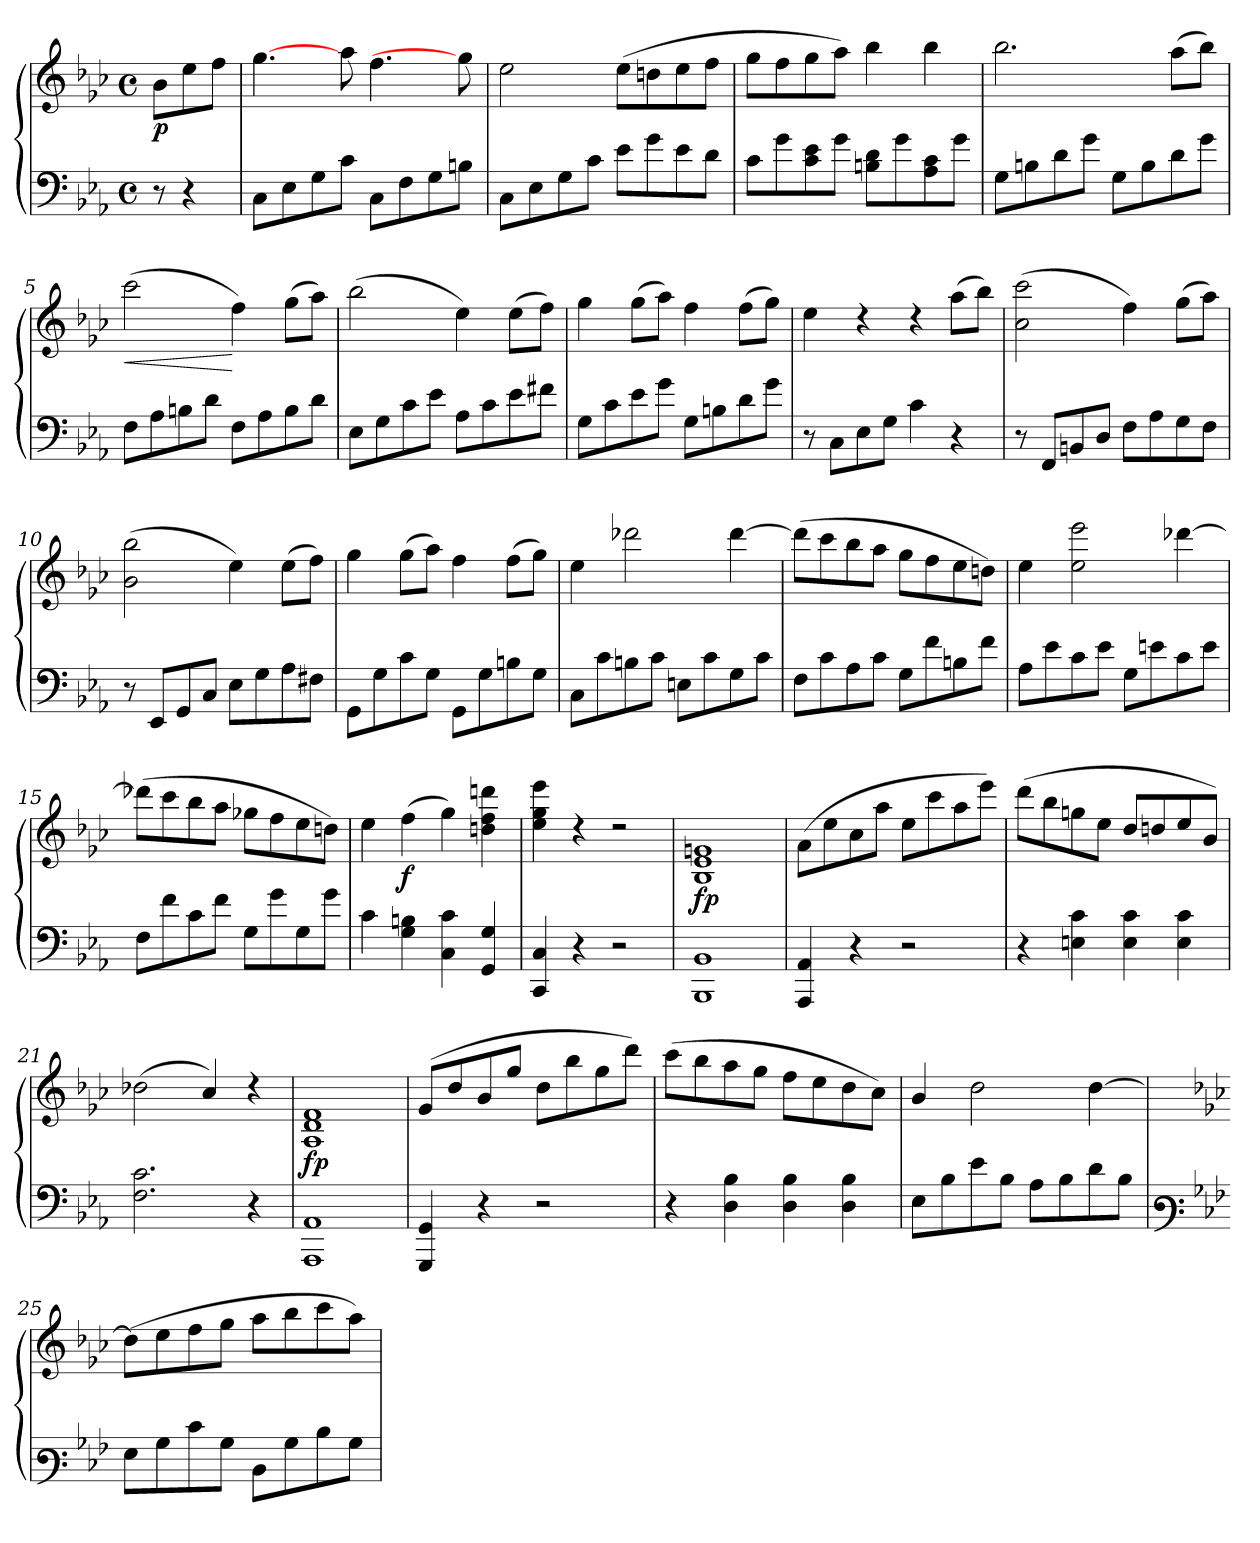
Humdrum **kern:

**kern	**kern	**dynam
*part1	*part1	*part1
*staff2	*staff1	*staff1/2
*clefF4	*clefG3	*
*k[b-e-a-]	*k[b-e-a-]	*
*M4/4	*M4/4	*
*met(c)	*met(c)	*
=	=	=
!	!	!LO:DY:b
8r	8g\L	p
4r	8cc\	.
.	8dd\J	.
=1	=1	=1
8C\L	[>4.ee-\	.
8E-\	.	.
8G\	.	.
8c\J	8ff\	.
8C\L	4.dd\	.
8F\	.	.
8G\	.	.
8Bn\J	8ee-\]	.
=2	=2	=2
8C\L	2cc\	.
8E-\	.	.
8G\	.	.
8c\J	.	.
8e-\L	(>8cc\L	.
8g\	8bn\	.
8e-\	8cc\	.
8d\J	8dd\J	.
=3	=3	=3
8c\L	8ee-\L	.
8g\	8dd\	.
8c\ 8e-\	8ee-\	.
8g\J	8ff\J)	.
8Bn\ 8d\L	4gg\	.
8g\	.	.
8A-\ 8c\	4gg\	.
8g\J	.	.
!!LO:LB:g=z
=4	=4	=4
8G\L	2.gg\	.
8Bn\	.	.
8d\	.	.
8g\J	.	.
8G\L	.	.
8B\	.	.
8d\	(>8ff\L	.
8g\J	8gg\J)	.
=5	=5	=5
!	!	!LO:HP:b
8F\L	(>2aa-\	<
8A-\	.	.
8Bn\	.	.
8d\J	.	.
8F\L	4dd\)	[
8A-\	.	.
8B\	(>8ee-\L	.
8d\J	8ff\J)	.
=6	=6	=6
8E-\L	(>2gg\	.
8G\	.	.
8c\	.	.
8e-\J	.	.
8A-\L	4cc\)	.
8c\	.	.
8e-\	(>8cc\L	.
8f#X\J	8dd\J)	.
=7	=7	=7
8G\L	4ee-\	.
8c\	.	.
8e-\	(>8ee-\L	.
8g\J	8ff\J)	.
8G\L	4dd\	.
8Bn\	.	.
8d\	(>8dd\L	.
8g\J	8ee-\J)	.
!!LO:LB:g=z
=8	=8	=8
8r	4cc\	.
8C\L	.	.
8E-\	4rb	.
8G\J	.	.
4c\	4rb	.
4r	(>8ff\L	.
.	8gg\J)	.
=9	=9	=9
8r	(>2a-\ 2aa-\	.
8FF/L	.	.
8BBn/	.	.
8D/J	.	.
8F\L	4dd\)	.
8A-\	.	.
8G\	(>8ee-\L	.
8F\J	8ff\J)	.
=10	=10	=10
8r	(>2g\ 2gg\	.
8EE-/L	.	.
8GG/	.	.
8C/J	.	.
8E-\L	4cc\)	.
8G\	.	.
8A-\	(>8cc\L	.
8F#X\J	8dd\J)	.
=11	=11	=11
8GG\L	4ee-\	.
8G\	.	.
8c\	(>8ee-\L	.
8G\J	8ff\J)	.
8GG\L	4dd\	.
8G\	.	.
8Bn\	(>8dd\L	.
8G\J	8ee-\J)	.
!!LO:LB:g=z
=12	=12	=12
8C\L	4cc\	.
8c\	.	.
8Bn\	2bb-X\	.
8c\J	.	.
8En\L	.	.
8c\	.	.
8G\	[>4bb-\	.
8c\J	.	.
=13	=13	=13
8F\L	(>8bb-\L]	.
8c\	8aa-\	.
8A-\	8gg\	.
8c\J	8ff\J	.
8G\L	8ee-\L	.
8f\	8dd\	.
8Bn\	8cc\	.
8f\J	8bn\J)	.
=14	=14	=14
8A-\L	4cc\	.
8e-\	.	.
8c\	2cc\ 2ccc\	.
8e-\J	.	.
8G\L	.	.
8en\	.	.
8c\	[<4bb-X\	.
8e\J	.	.
=15	=15	=15
8F\L	(>8bb-X\L]	.
8f\	8aa-\	.
8c\	8gg\	.
8f\J	8ff\J	.
8G\L	8ee-X\L	.
8g\	8dd\	.
8G\	8cc\	.
8g\J	8bn\J)	.
!!LO:LB:g=z
=16	=16	=16
4c\	4cc\	.
!	!	!LO:DY:b
4G\ 4Bn\	(>4dd\	f
4C\ 4c\	4ee-\)	.
4GG/ 4G/	4bn\ 4dd\ 4bbn\	.
=17	=17	=17
4CC/ 4C/	4cc\ 4ee-\ 4ccc\	.
4r	4rb	.
2rE	2rb	.
=18	=18	=18
*^	*^	*
!	!	!	!	!LO:DY:b
1BB-	1BBB-	1c 1en	1G	fp
*v	*v	*	*	*
*	*v	*v	*
=19	=19	=19
4AAA-/ 4AA-/	(>8f\L	.
.	8cc\	.
4r	8a-\	.
.	8ff\J	.
2rE	8cc\L	.
.	8aa-\	.
.	8ff\	.
.	8ccc\J)	.
=20	=20	=20
4r	(>8bb-\L	.
.	8gg\	.
4En\ 4c\	8een\	.
.	8cc\J	.
4E\ 4c\	8b-/L	.
.	8bn/	.
4E\ 4c\	8cc/	.
.	8g/J)	.
!!LO:LB:g=z
=21	=21	=21
2.F\ 2.c\	(>2b-X\	.
.	4a-/)	.
4r	4rb	.
=22	=22	=22
*^	*^	*
!	!	!	!	!LO:DY:b
1AA-	1AAA-	1B- 1d	1F	fp
*v	*v	*	*	*
*	*v	*v	*
=23	=23	=23
4GGG/ 4GG/	(>8e-/L	.
.	8b-/	.
4r	8g/	.
.	8ee-/J	.
2r	8b-\L	.
.	8gg\	.
.	8ee-\	.
.	8bb-\J)	.
=24	=24	=24
4r	(>8aa-\L	.
.	8gg\	.
4D\ 4B-\	8ff\	.
.	8ee-\J	.
4D\ 4B-\	8dd\L	.
.	8cc\	.
4D\ 4B-\	8b-\	.
.	8a-\J)	.
=25	=25	=25
8E-\L	4g/	.
8B-\	.	.
8e-\	2b-\	.
8B-\J	.	.
8A-\L	.	.
8B-\	.	.
8d\	[>4b-\	.
8B-\J	.	.
!!LO:PB:g=z
=25	=25	=25
*clefF3	*	*
*k[b-e-a-]	*k[b-e-a-]	*
8G\L	(>8b-\L]	.
8B-\	8cc\	.
8e-\	8dd\	.
8B-\J	8ee-\J	.
8D\L	8ff\L	.
8B-\	8gg\	.
8d\	8aa-\	.
8B-\J	8ff\J)	.
=	=	=
*-	*-	*-
